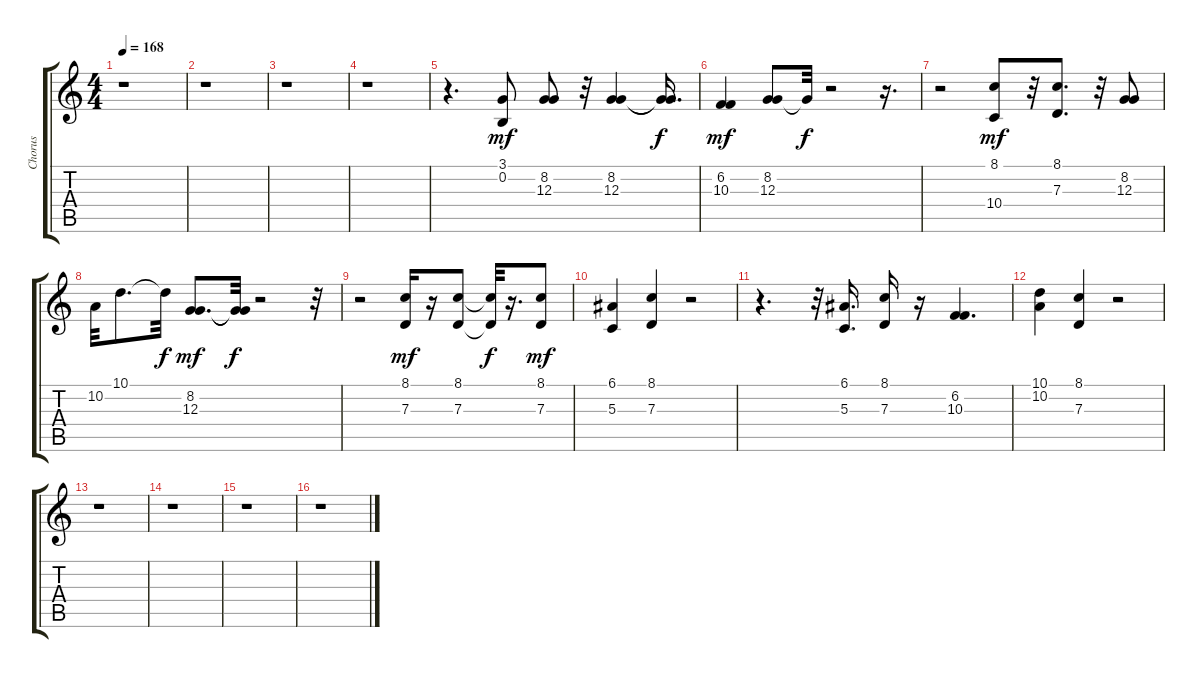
\track ("Chorus" "Chorus") {instrument lead6voice}
\staff {score tabs}
\tuning (E4 B3 G3 D3 A2 E2) {hide}
\ts (4 4)
\tempo 168
\clef g2
\ks c
r.1{dy mf} |
r.1 |
r.1 |
r.1 |
r.4{d} (3.1 0.2).8 (8.2 12.3).8 r.32 (8.2 12.3).4 (8.2{t} 12.3{t}).16{d dy f} |
(6.2 10.3).4{dy mf} (8.2 12.3).8 12.3{t}.32{dy f} r.2 r.16{d} |
r.2 (8.1 10.4).8{dy mf} r.32 (8.1 7.3).8{d} r.32 (8.2 12.3).8 |
10.2.32 10.1.8{d} 10.1{t}.32{dy f} (8.2 12.3).8{d dy mf} (8.2{t} 12.3{t}).32{dy f} r.2 r.32 |
r.2 (8.1 7.3).16{dy mf} r.16 (8.1 7.3).8 (8.1{t} 7.3{t}).32{dy f} r.16{d} (8.1 7.3).8{dy mf} |
(6.1 5.3).4 (8.1 7.3).4 r.2 |
r.4{d} r.32 (6.1 5.3).16{d} (8.1 7.3).16 r.16 (6.2 10.3).4{d} |
(10.1 10.2).4 (8.1 7.3).4 r.2 |
r.1 |
r.1 |
r.1 |
r.1
